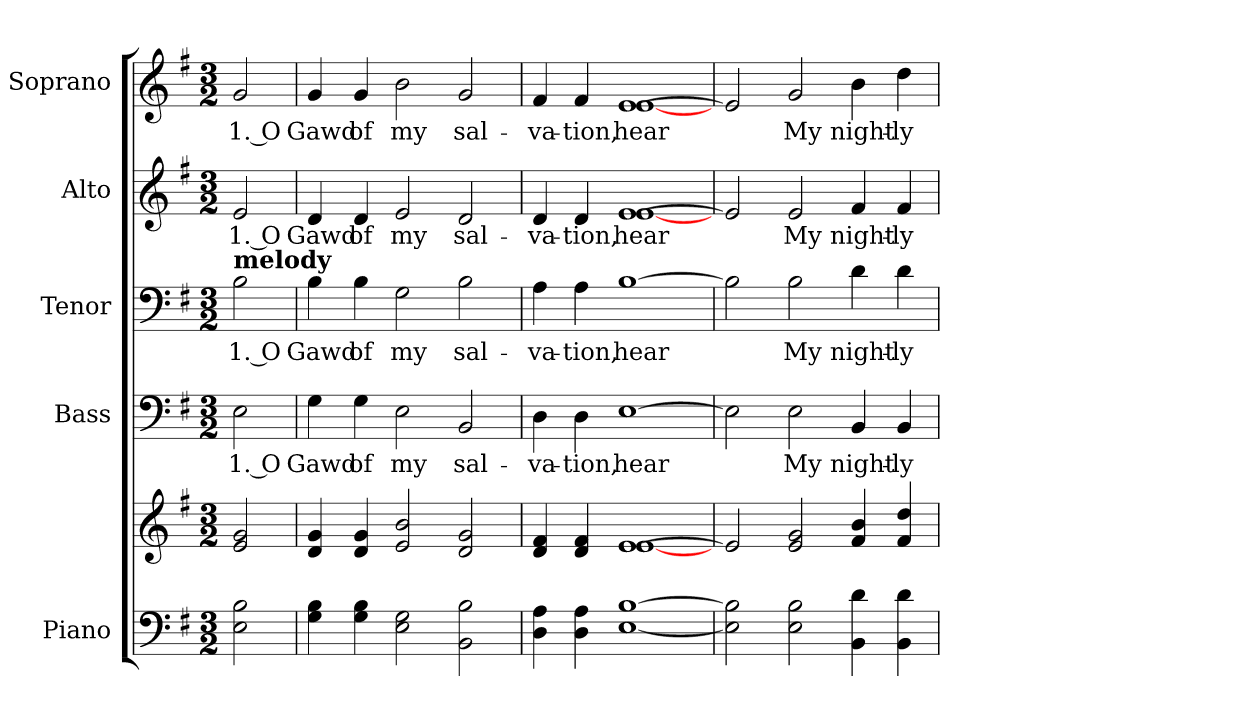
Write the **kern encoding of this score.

**kern	**kern	**kern	**text	**kern	**text	**kern	**text	**kern	**text
*part5	*part5	*part4	*part4	*part3	*part3	*part2	*part2	*part1	*part1
*staff6	*staff5	*staff4	*staff4	*staff3	*staff3	*staff2	*staff2	*staff1	*staff1
*I"Piano	*	*I"Bass	*	*I"Tenor	*	*I"Alto	*	*I"Soprano	*
*I'Pno.	*	*I'B.	*	*I'T.	*	*I'A.	*	*I'S.	*
!!LO:PB:g=z
*clefF4	*clefG2	*clefF4	*	*clefF4	*	*clefG2	*	*clefG2	*
*k[f#]	*k[f#]	*k[f#]	*	*k[f#]	*	*k[f#]	*	*k[f#]	*
*G:	*G:	*G:	*	*G:	*	*G:	*	*G:	*
*M3/2	*M3/2	*M3/2	*	*M3/2	*	*M3/2	*	*M3/2	*
*MM155	*MM155	*MM155	*	*MM155	*	*MM155	*	*MM155	*
=1	=1	=1	=1	=1	=1	=1	=1	=1	=1
!	!	!	!LO:LY:b:color=#000000	!	!	!	!	!	!
!	!	!	!	!	!LO:LY:b:color=#000000	!	!	!	!
!	!	!	!	!	!	!	!LO:LY:b:color=#000000	!	!
!	!	!	!	!LO:TX:a:B:t=melody	!	!	!	!	!
!	!	!	!	!	!	!	!	!	!LO:LY:b:color=#000000
2Ei\ 2Bi	2ei/ 2gi	2Ei\	1. O	2Bi\	1. O	2ei/	1. O	2gi/	1. O
=2	=2	=2	=2	=2	=2	=2	=2	=2	=2
!	!	!	!LO:LY:b:color=#000000	!	!	!	!	!	!
!	!	!	!	!	!LO:LY:b:color=#000000	!	!	!	!
!	!	!	!	!	!	!	!LO:LY:b:color=#000000	!	!
!	!	!	!	!	!	!	!	!	!LO:LY:b:color=#000000
4Gi\ 4Bi	4di/ 4gi	4Gi\	Gawd	4Bi\	Gawd	4di/	Gawd	4gi/	Gawd
!	!	!	!LO:LY:b:color=#000000	!	!	!	!	!	!
!	!	!	!	!	!LO:LY:b:color=#000000	!	!	!	!
!	!	!	!	!	!	!	!LO:LY:b:color=#000000	!	!
!	!	!	!	!	!	!	!	!	!LO:LY:b:color=#000000
4Gi\ 4Bi	4di/ 4gi	4Gi\	of	4Bi\	of	4di/	of	4gi/	of
!	!	!	!LO:LY:b:color=#000000	!	!	!	!	!	!
!	!	!	!	!	!LO:LY:b:color=#000000	!	!	!	!
!	!	!	!	!	!	!	!LO:LY:b:color=#000000	!	!
!	!	!	!	!	!	!	!	!	!LO:LY:b:color=#000000
2Ei\ 2Gi	2ei/ 2bi	2Ei\	my	2Gi\	my	2ei/	my	2bi\	my
!	!	!	!LO:LY:b:color=#000000	!	!	!	!	!	!
!	!	!	!	!	!LO:LY:b:color=#000000	!	!	!	!
!	!	!	!	!	!	!	!LO:LY:b:color=#000000	!	!
!	!	!	!	!	!	!	!	!	!LO:LY:b:color=#000000
2BBi\ 2Bi	2di/ 2gi	2BBi/	sal-	2Bi\	sal-	2di/	sal-	2gi/	sal-
=3	=3	=3	=3	=3	=3	=3	=3	=3	=3
*	*^	*	*	*	*	*	*	*	*
!	!	!	!	!LO:LY:b:color=#000000	!	!	!	!	!	!
!	!	!	!	!	!	!LO:LY:b:color=#000000	!	!	!	!
!	!	!	!	!	!	!	!	!LO:LY:b:color=#000000	!	!
*	*	*	*	*	*	*	*^	*	*	*
!	!	!	!	!	!	!	!	!	!	!	!LO:LY:b:color=#000000
*	*	*	*	*	*	*	*	*	*	*^	*
4Di\ 4Ai	4di/ 4f#i	2ryy	4Di\	-va-	4Ai\	-va-	4di/	2ryy	-va-	4f#i/	2ryy	-va-
!	!	!	!	!LO:LY:b:color=#000000	!	!	!	!	!	!	!	!
!	!	!	!	!	!	!LO:LY:b:color=#000000	!	!	!	!	!	!
!	!	!	!	!	!	!	!	!	!LO:LY:b:color=#000000	!	!	!
!	!	!	!	!	!	!	!	!	!	!	!	!LO:LY:b:color=#000000
4Di\ 4Ai	4di/ 4f#i	.	4Di\	-tion,	4Ai\	-tion,	4di/	.	-tion,	4f#i/	.	-tion,
!	!	!	!	!LO:LY:b:color=#000000	!	!	!	!	!	!	!	!
!	!	!	!	!	!	!LO:LY:b:color=#000000	!	!	!	!	!	!
!	!	!	!	!	!	!	!	!	!LO:LY:b:color=#000000	!	!	!
!	!	!	!	!	!	!	!	!	!	!	!	!LO:LY:b:color=#000000
[<1Ei [>1Bi	[<1ei	[<1ei	[>1Ei	hear	[>1Bi	hear	[<1ei	[<1ei	hear	[<1ei	[<1ei	hear
*	*	*	*	*	*	*	*v	*v	*	*	*	*
*	*v	*v	*	*	*	*	*	*	*v	*v	*
=4	=4	=4	=4	=4	=4	=4	=4	=4	=4
2Ei\] 2Bi]	2ei/]	2Ei\]	.	2Bi\]	.	2ei/]	.	2ei/]	.
!	!	!	!LO:LY:b:color=#000000	!	!	!	!	!	!
!	!	!	!	!	!LO:LY:b:color=#000000	!	!	!	!
!	!	!	!	!	!	!	!LO:LY:b:color=#000000	!	!
!	!	!	!	!	!	!	!	!	!LO:LY:b:color=#000000
2Ei\ 2Bi	2ei/ 2gi	2Ei\	My	2Bi\	My	2ei/	My	2gi/	My
!	!	!	!LO:LY:b:color=#000000	!	!	!	!	!	!
!	!	!	!	!	!LO:LY:b:color=#000000	!	!	!	!
!	!	!	!	!	!	!	!LO:LY:b:color=#000000	!	!
!	!	!	!	!	!	!	!	!	!LO:LY:b:color=#000000
4BBi\ 4di	4f#i/ 4bi	4BBi/	night-	4di\	night-	4f#i/	night-	4bi\	night-
!	!	!	!LO:LY:b:color=#000000	!	!	!	!	!	!
!	!	!	!	!	!LO:LY:b:color=#000000	!	!	!	!
!	!	!	!	!	!	!	!LO:LY:b:color=#000000	!	!
!	!	!	!	!	!	!	!	!	!LO:LY:b:color=#000000
4BBi\ 4di	4f#i/ 4ddi	4BBi/	-ly	4di\	-ly	4f#i/	-ly	4ddi\	-ly
=	=	=	=	=	=	=	=	=	=
*-	*-	*-	*-	*-	*-	*-	*-	*-	*-
